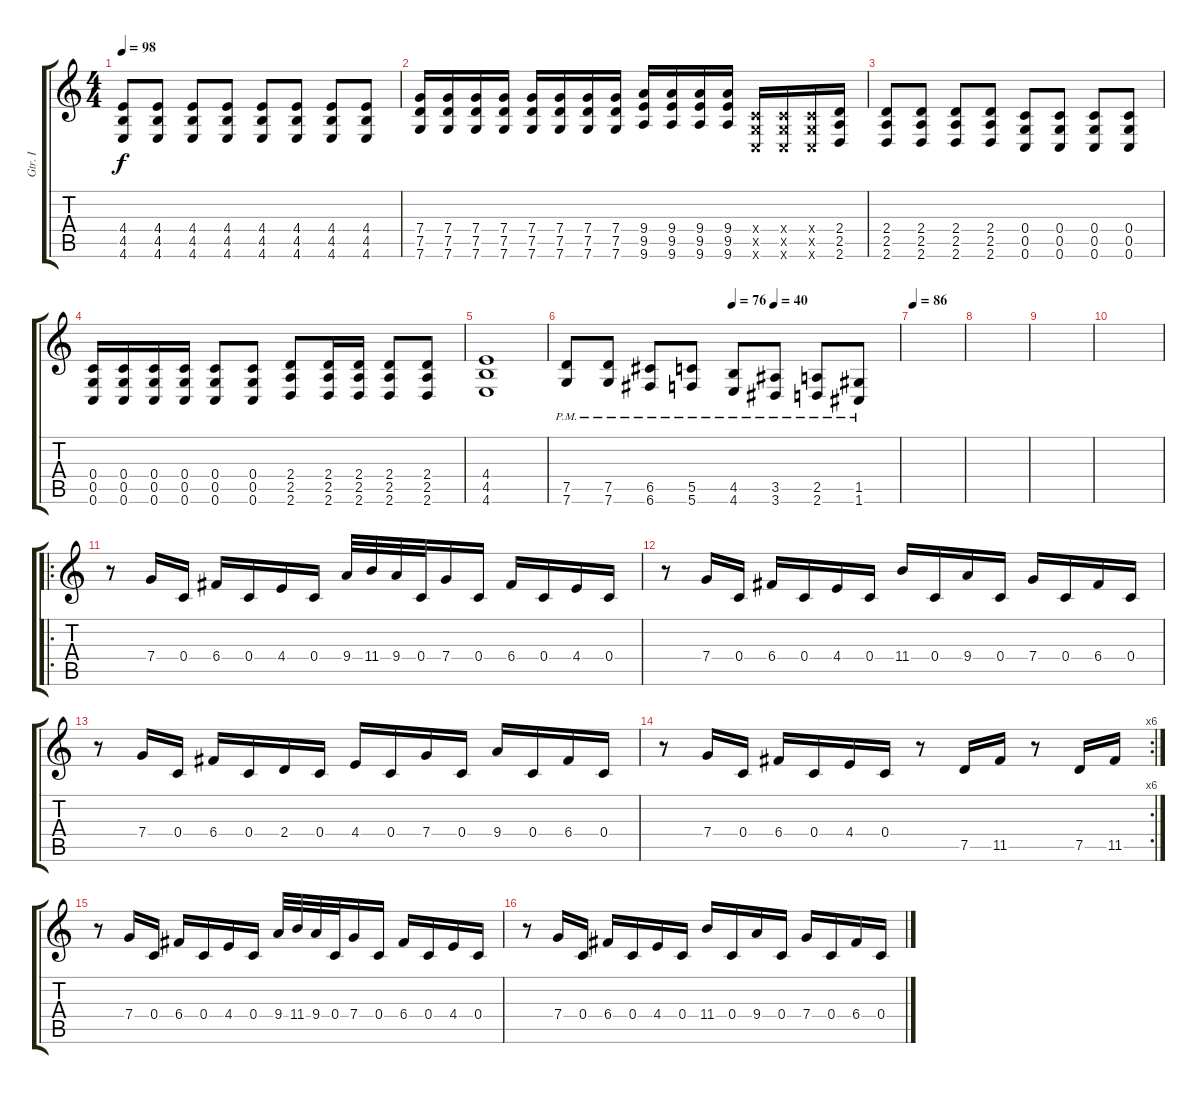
\track ("Gtr. I" "Gtr. I") {instrument overdrivenguitar}
\staff {score tabs}
\tuning (D4 A3 F3 C3 G2 C2) {hide}
\ts (4 4)
\tempo 98
\clef g2
\ks c
(4.4 4.5 4.6).8{dy f} (4.4 4.5 4.6).8 (4.4 4.5 4.6).8 (4.4 4.5 4.6).8 (4.4 4.5 4.6).8 (4.4 4.5 4.6).8 (4.4 4.5 4.6).8 (4.4 4.5 4.6).8 |
(7.4 7.5 7.6).16 (7.4 7.5 7.6).16 (7.4 7.5 7.6).16 (7.4 7.5 7.6).16 (7.4 7.5 7.6).16 (7.4 7.5 7.6).16 (7.4 7.5 7.6).16 (7.4 7.5 7.6).16 (9.4 9.5 9.6).16 (9.4 9.5 9.6).16 (9.4 9.5 9.6).16 (9.4 9.5 9.6).16 (0.4{x} 0.5{x} 0.6{x}).16 (0.4{x} 0.5{x} 0.6{x}).16 (0.4{x} 0.5{x} 0.6{x}).16 (2.4 2.5 2.6).16 |
(2.4 2.5 2.6).8 (2.4 2.5 2.6).8 (2.4 2.5 2.6).8 (2.4 2.5 2.6).8 (0.4 0.5 0.6).8 (0.4 0.5 0.6).8 (0.4 0.5 0.6).8 (0.4 0.5 0.6).8 |
(0.4 0.5 0.6).16 (0.4 0.5 0.6).16 (0.4 0.5 0.6).16 (0.4 0.5 0.6).16 (0.4 0.5 0.6).8 (0.4 0.5 0.6).8 (2.4 2.5 2.6).8 (2.4 2.5 2.6).16 (2.4 2.5 2.6).16 (2.4 2.5 2.6).8 (2.4 2.5 2.6).8 |
(4.4 4.5 4.6).1 |
\tempo (76 0.5)
\tempo (40 0.625)
(7.5{pm} 7.6{pm}).8 (7.5{pm} 7.6{pm}).8 (6.5{pm} 6.6{pm}).8 (5.5{pm} 5.6{pm}).8 (4.5{pm} 4.6{pm}).8 (3.5{pm} 3.6{pm}).8 (2.5{pm} 2.6{pm}).8 (1.5{pm} 1.6{pm}).8 |
\tempo 86
|
|
|
|
\ro
r.8 7.4.16 0.4.16 6.4.16 0.4.16 4.4.16 0.4.16 9.4.32 11.4.32 9.4.32 0.4.32 7.4.16 0.4.16 6.4.16 0.4.16 4.4.16 0.4.16 |
r.8 7.4.16 0.4.16 6.4.16 0.4.16 4.4.16 0.4.16 11.4.16 0.4.16 9.4.16 0.4.16 7.4.16 0.4.16 6.4.16 0.4.16 |
r.8 7.4.16 0.4.16 6.4.16 0.4.16 2.4.16 0.4.16 4.4.16 0.4.16 7.4.16 0.4.16 9.4.16 0.4.16 6.4.16 0.4.16 |
\rc 6
r.8 7.4.16 0.4.16 6.4.16 0.4.16 4.4.16 0.4.16 r.8 7.5.16 11.5.16 r.8 7.5.16 11.5.16 |
r.8 7.4.16 0.4.16 6.4.16 0.4.16 4.4.16 0.4.16 9.4.32 11.4.32 9.4.32 0.4.32 7.4.16 0.4.16 6.4.16 0.4.16 4.4.16 0.4.16 |
r.8 7.4.16 0.4.16 6.4.16 0.4.16 4.4.16 0.4.16 11.4.16 0.4.16 9.4.16 0.4.16 7.4.16 0.4.16 6.4.16 0.4.16
